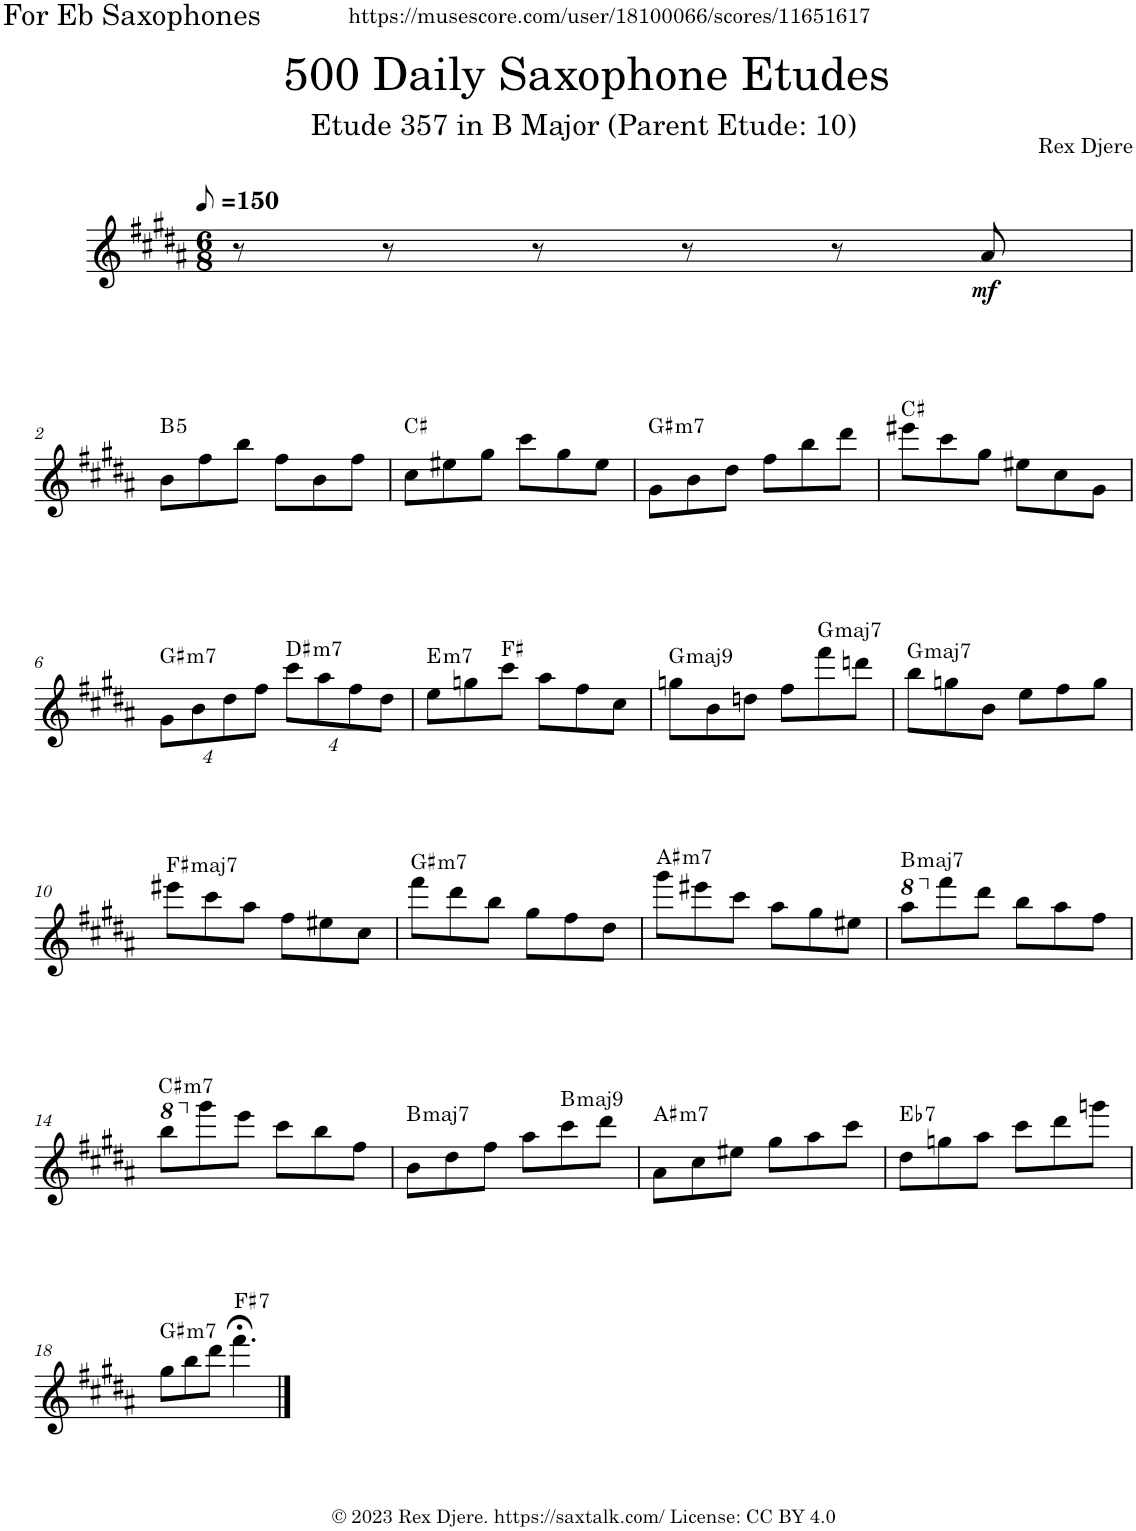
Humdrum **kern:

**kern	**dynam	**harte
*part1	*part1	*part1
*staff1	*staff1	*
*I"Alto Saxophone	*	*
*I'A. Sax.	*	*
*clefG2	*	*
*Trd5c9	*	*
*k[f#c#g#d#a#]	*	*
*M6/8	*	*
*MM75	*	*
=1	=1	=1
8r	.	.
8r	.	.
8r	.	.
8r	.	.
8r	.	.
!	!LO:DY:b	!
8a#/	mf	.
!!LO:LB:g=z
=2	=2	=2
*k[f#c#g#d#a#]	*	*
!	!	!LO:H:kt=5
8b\L	.	B:(1,5)
8ff#\	.	.
8bb\J	.	.
8ff#\L	.	.
8b\	.	.
8ff#\J	.	.
=3	=3	=3
8cc#\L	.	C#:maj
8ee#X\	.	.
8gg#\J	.	.
8ccc#\L	.	.
8gg#\	.	.
8ee#\J	.	.
=4	=4	=4
!	!	!LO:H:kt=m7
8g#\L	.	G#:min7
8b\	.	.
8dd#\J	.	.
8ff#\L	.	.
8bb\	.	.
8ddd#\J	.	.
=5	=5	=5
8eee#X\L	.	C#:maj
8ccc#\	.	.
8gg#\J	.	.
8ee#X\L	.	.
8cc#\	.	.
8g#\J	.	.
!!LO:LB:g=z
=6	=6	=6
*Xbrackettup	*	*
!	!	!LO:H:kt=m7
32%3g#\L	.	G#:min7
32%3b\	.	.
32%3dd#\	.	.
32%3ff#\J	.	.
!	!	!LO:H:kt=m7
32%3ccc#\L	.	D#:min7
32%3aa#\	.	.
32%3ff#\	.	.
32%3dd#\J	.	.
=7	=7	=7
!	!	!LO:H:kt=m7
8ee\L	.	E:min7
8ggn\	.	.
8ccc#\J	.	F#:maj
8aa#\L	.	.
8ff#\	.	.
8cc#\J	.	.
=8	=8	=8
!	!	!LO:H:kt=maj9
8ggn\L	.	G:maj9
8b\	.	.
8ddn\J	.	.
8ff#\L	.	.
!	!	!LO:H:kt=maj7
8fff#\	.	G:maj7
8dddn\J	.	.
=9	=9	=9
!	!	!LO:H:kt=maj7
8bb\L	.	G:maj7
8ggn\	.	.
8b\J	.	.
8ee\L	.	.
8ff#\	.	.
8gg\J	.	.
!!LO:LB:g=z
=10	=10	=10
!	!	!LO:H:kt=maj7
8eee#X\L	.	F#:maj7
8ccc#\	.	.
8aa#\J	.	.
8ff#\L	.	.
8ee#X\	.	.
8cc#\J	.	.
=11	=11	=11
!	!	!LO:H:kt=m7
8fff#\L	.	G#:min7
8ddd#\	.	.
8bb\J	.	.
8gg#\L	.	.
8ff#\	.	.
8dd#\J	.	.
=12	=12	=12
!	!	!LO:H:kt=m7
8ggg#\L	.	A#:min7
8eee#X\	.	.
8ccc#\J	.	.
8aa#\L	.	.
8gg#\	.	.
8ee#X\J	.	.
=13	=13	=13
*8va	*	*
!	!	!LO:H:kt=maj7
8aaa#\L	.	B:maj7
*X8va	*	*
8fff#\	.	.
8ddd#\J	.	.
8bb\L	.	.
8aa#\	.	.
8ff#\J	.	.
!!LO:LB:g=z
=14	=14	=14
*8va	*	*
!	!	!LO:H:kt=m7
8bbb\L	.	C#:min7
*X8va	*	*
8ggg#\	.	.
8eee\J	.	.
8ccc#\L	.	.
8bb\	.	.
8ff#\J	.	.
=15	=15	=15
!	!	!LO:H:kt=maj7
8b\L	.	B:maj7
8dd#\	.	.
8ff#\J	.	.
8aa#\L	.	.
!	!	!LO:H:kt=maj9
8ccc#\	.	B:maj9
8ddd#\J	.	.
=16	=16	=16
!	!	!LO:H:kt=m7
8a#\L	.	A#:min7
8cc#\	.	.
8ee#X\J	.	.
8gg#\L	.	.
8aa#\	.	.
8ccc#\J	.	.
=17	=17	=17
!	!	!LO:H:kt=7
8dd#\L	.	Eb:7
8ggn\	.	.
8aa#\J	.	.
8ccc#\L	.	.
8ddd#\	.	.
8gggn\J	.	.
!!LO:LB:g=z
=18	=18	=18
!	!	!LO:H:kt=m7
8gg#\L	.	G#:min7
8bb\	.	.
8ddd#\J	.	.
!	!	!LO:H:kt=7
4.fff#;<\	.	F#:7
==	==	==
*-	*-	*-
